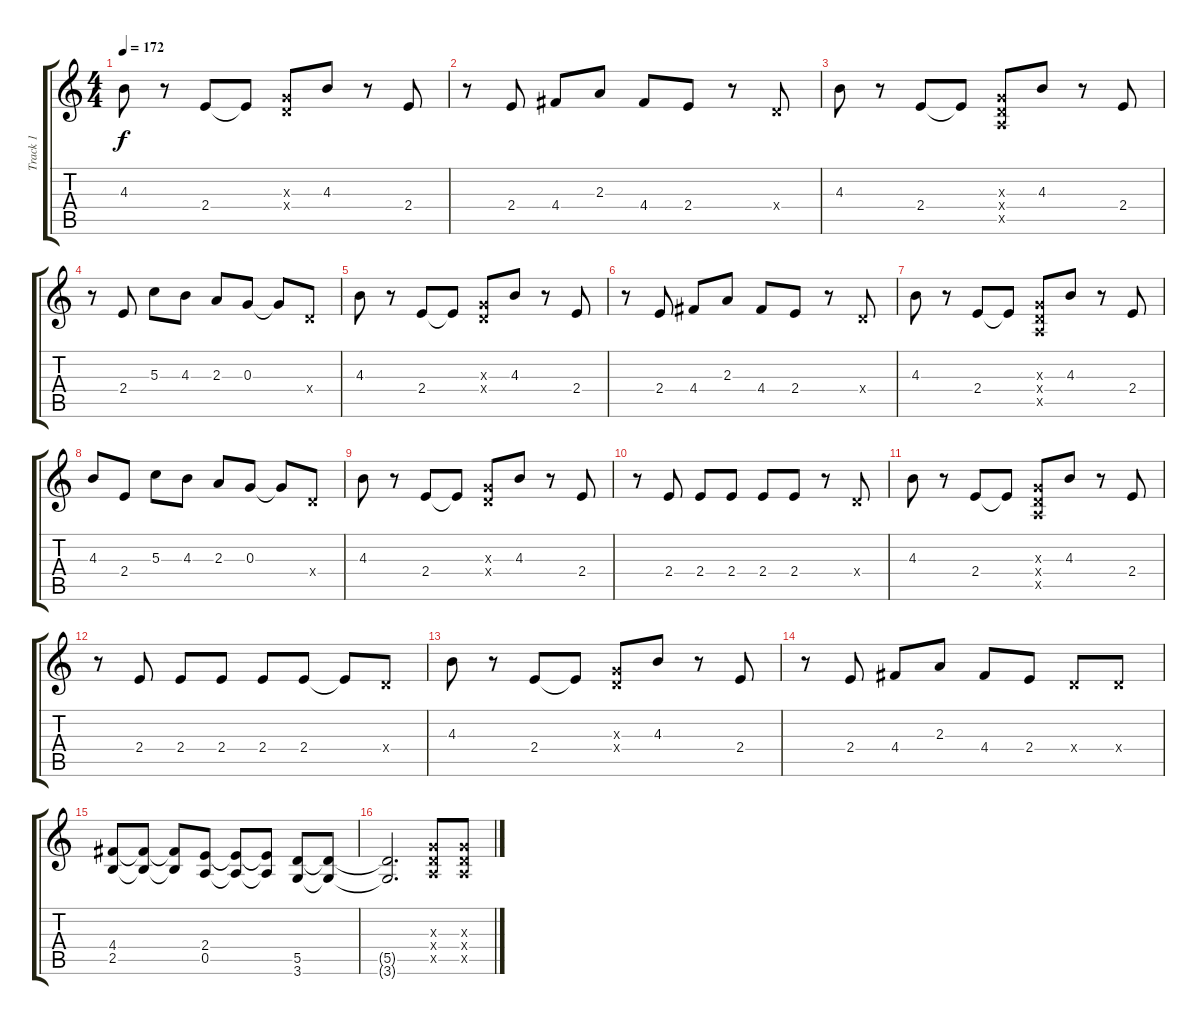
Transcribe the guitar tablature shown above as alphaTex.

\track ("Track 1" "Track 1") {instrument overdrivenguitar}
\staff {score tabs}
\tuning (E4 B3 G3 D3 A2 E2) {hide}
\ts (4 4)
\tempo 172
\clef g2
\ks c
4.3.8{dy f} r.8 2.4.8 2.4{t}.8 (0.3{x} 0.4{x}).8 4.3.8 r.8 2.4.8 |
r.8 2.4.8 4.4.8 2.3.8 4.4.8 2.4.8 r.8 0.4{x}.8 |
4.3.8 r.8 2.4.8 2.4{t}.8 (0.3{x} 0.4{x} 0.5{x}).8 4.3.8 r.8 2.4.8 |
r.8 2.4.8 5.3.8 4.3.8 2.3.8 0.3.8 0.3{t}.8 0.4{x}.8 |
4.3.8 r.8 2.4.8 2.4{t}.8 (0.3{x} 0.4{x}).8 4.3.8 r.8 2.4.8 |
r.8 2.4.8 4.4.8 2.3.8 4.4.8 2.4.8 r.8 0.4{x}.8 |
4.3.8 r.8 2.4.8 2.4{t}.8 (0.3{x} 0.4{x} 0.5{x}).8 4.3.8 r.8 2.4.8 |
4.3.8 2.4.8 5.3.8 4.3.8 2.3.8 0.3.8 0.3{t}.8 0.4{x}.8 |
4.3.8 r.8 2.4.8 2.4{t}.8 (0.3{x} 0.4{x}).8 4.3.8 r.8 2.4.8 |
r.8 2.4.8 2.4.8 2.4.8 2.4.8 2.4.8 r.8 0.4{x}.8 |
4.3.8 r.8 2.4.8 2.4{t}.8 (0.3{x} 0.4{x} 0.5{x}).8 4.3.8 r.8 2.4.8 |
r.8 2.4.8 2.4.8 2.4.8 2.4.8 2.4.8 2.4{t}.8 0.4{x}.8 |
4.3.8 r.8 2.4.8 2.4{t}.8 (0.3{x} 0.4{x}).8 4.3.8 r.8 2.4.8 |
r.8 2.4.8 4.4.8 2.3.8 4.4.8 2.4.8 0.4{x}.8 0.4{x}.8 |
(4.4 2.5).8 (4.4{t} 2.5{t}).8 (4.4{t} 2.5{t}).8 (2.4 0.5).8 (2.4{t} 0.5{t}).8 (2.4{t} 0.5{t}).8 (5.5 3.6).8 (5.5{t} 3.6{t}).8 |
(5.5{t} 3.6{t}).2{d} (0.3{x} 0.4{x} 0.5{x}).8 (0.3{x} 0.4{x} 0.5{x}).8
